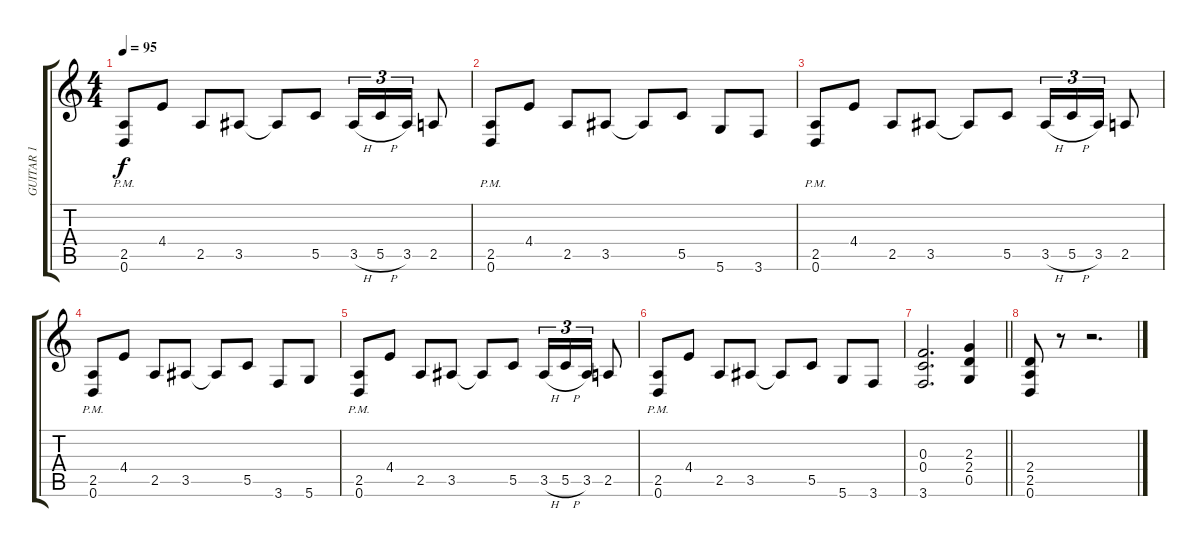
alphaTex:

\track ("GUITAR 1" "GUITAR 1") {instrument overdrivenguitar}
\staff {score tabs}
\tuning (D4 A3 F3 C3 G2 D2) {hide}
\ts (4 4)
\tempo 95
\clef g2
\ks c
(2.5{pm} 0.6{pm}).8{dy f} 4.4.8 2.5.8 3.5.8 3.5{t}.8 5.5.8 3.5{h}.16{tu (3 2)} 5.5{h}.16{tu (3 2)} 3.5.16{tu (3 2)} 2.5.8 |
(2.5{pm} 0.6{pm}).8 4.4.8 2.5.8 3.5.8 3.5{t}.8 5.5.8 5.6.8 3.6.8 |
(2.5{pm} 0.6{pm}).8 4.4.8 2.5.8 3.5.8 3.5{t}.8 5.5.8 3.5{h}.16{tu (3 2)} 5.5{h}.16{tu (3 2)} 3.5.16{tu (3 2)} 2.5.8 |
(2.5{pm} 0.6{pm}).8 4.4.8 2.5.8 3.5.8 3.5{t}.8 5.5.8 3.6.8 5.6.8 |
(2.5{pm} 0.6{pm}).8 4.4.8 2.5.8 3.5.8 3.5{t}.8 5.5.8 3.5{h}.16{tu (3 2)} 5.5{h}.16{tu (3 2)} 3.5.16{tu (3 2)} 2.5.8 |
(2.5{pm} 0.6{pm}).8 4.4.8 2.5.8 3.5.8 3.5{t}.8 5.5.8 5.6.8 3.6.8 |
\barLineRight lightlight
(0.3 0.4 3.6).2{d} (2.3 2.4 0.5).4 |
(2.4 2.5 0.6).8 r.8 r.2{d}
